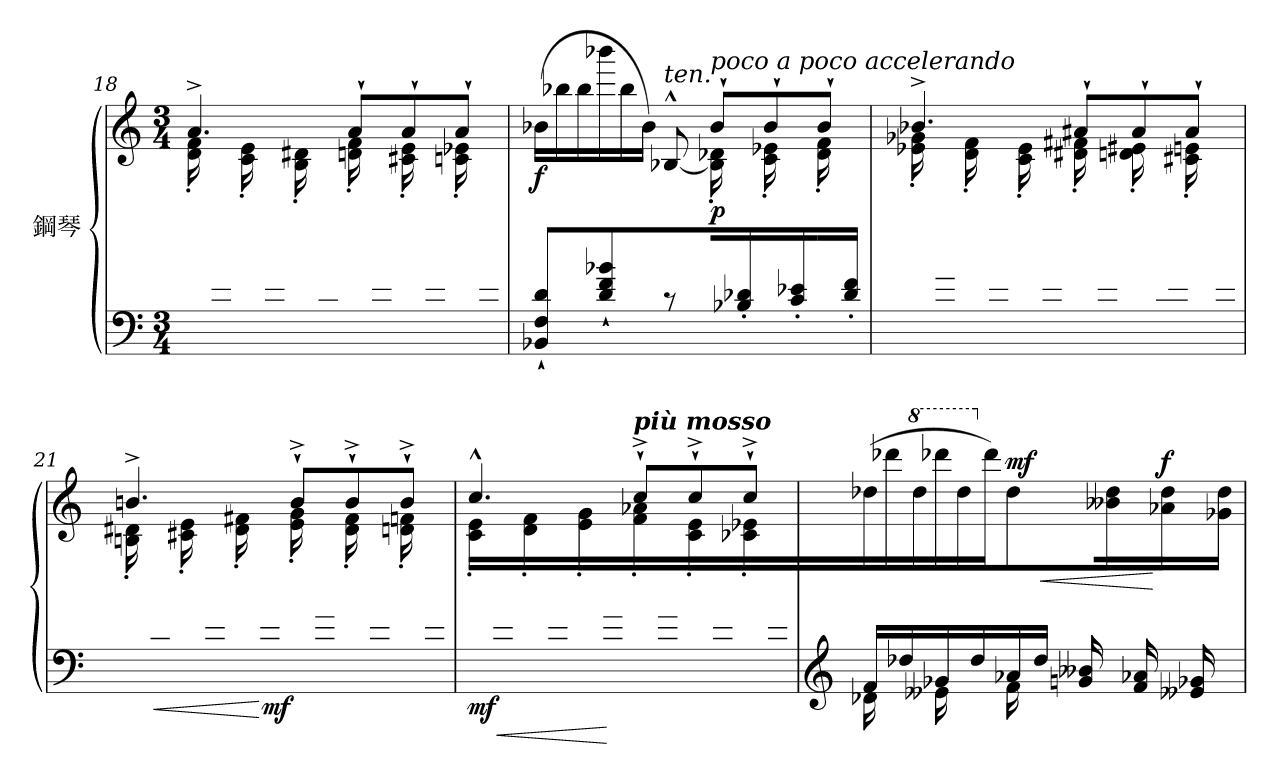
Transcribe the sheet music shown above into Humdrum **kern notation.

**kern	**kern	**dynam
*part1	*part1	*part1
*staff2	*staff1	*staff1/2
*I"鋼琴	*	*
!!LO:LB:g=z
*clefF4	*clefG2	*
*k[]	*k[]	*
*M3/4	*M3/4	*
=18	=18	=18
*	*^	*
16ryy	4.a^/	16d\' 16f\'LL	.
16d/' 16f/'	.	16ryy	.
16ryy	.	16c\' 16e\'	.
16c/' 16e/'JJ	.	16ryy	.
16ryy	.	16B\' 16d#X\'LL	.
16B/' 16d#X/'	.	16ryy	.
16ryy	8a`/L	16dn\' 16f\'	.
16dn/' 16f/'JJ	.	16ryy	.
16ryy	8a`/	16c#X\' 16e\'LL	.
16c#X/' 16e/'	.	16ryy	.
16ryy	8a`/J	16cn\' 16e-X\'	.
16cn/' 16e-X/'JJ	.	16ryy	.
=19	=19	=19	=19
*	*Xtuplet	*	*
!	!	!	!LO:DY:b
8BB-X\` 8F\` 8d\`L	(>24b-X\LL	4.ryy	f
.	24bb-X\	.	.
.	24bb-\	.	.
8d\` 8f\` 8b-X\`J	24bbb-X\	.	.
.	24bb-\	.	.
.	24b-\JJ)	.	.
!	!LO:TX:a:i:t=ten.	!	!
8r	[8B-X^^/	.	.
*	*MM153	*	*
!	!LO:TX:a:i:t=poco a poco accelerando	!	!
!	!	!	!LO:DY:b
16ryy	8b-`/L	16B-\]' 16d-X\'LL	p
16B-X/' 16d-/'JJ	.	16ryy	.
16ryy	8b-`/	16c\' 16e-X\'LL	.
16c/' 16e-X/'	.	16ryy	.
16ryy	8b-`/J	16d-\' 16f\'	.
16d-/' 16f/'JJ	.	16ryy	.
=20	=20	=20	=20
*	*MM154	*	*
16ryy	4.b-X^/	16e-X\' 16g-X\'LL	.
16e-X/' 16g-X/'	.	16ryy	.
16ryy	.	16d\' 16f\'	.
16d/' 16f/'JJ	.	16ryy	.
16ryy	.	16c\' 16e-\'LL	.
16c/' 16e-/'	.	16ryy	.
*	*MM155	*	*
16ryy	8a#X`/L	16d#X\' 16f#X\'	.
16d#X/' 16f#X/'JJ	.	16ryy	.
16ryy	8a#`/	16dn\' 16e#X\'LL	.
16dn/' 16e#X/'	.	16ryy	.
16ryy	8a#`/J	16c#X\' 16en\'	.
16c#X/' 16en/'JJ	.	16ryy	.
!!LO:PB:g=z	!!
=21	=21	=21	=21
*	*MM156	*	*
16ryy	4.bn^/	16Bn\' 16d#X\'LL	.
!	!	!	!LO:HP:b=2
16Bn/' 16d#X/'	.	16ryy	<
16ryy	.	16c#X\' 16e\'	.
16c#X/' 16e/'JJ	.	16ryy	.
16ryy	.	16d#\' 16f#X\'LL	.
!	!	!	!LO:DY:n=1:b=2
16d#/' 16f#X/'	.	16ryy	[ mf
*	*MM157	*	*
16ryy	8b`^/L	16e\' 16g\'	.
16e/' 16g/'JJ	.	16ryy	.
16ryy	8b`^/	16d#\' 16f#\'LL	.
16d#/' 16f#/'	.	16ryy	.
16ryy	8b`^/J	16dn\' 16fn\'	.
16dn/' 16fn/'JJ	.	16ryy	.
=22	=22	=22	=22
*	*MM158	*	*
!	!	!	!LO:DY:b=2
16ryy	4.cc^^/	16c\' 16e\'LL	mf
!	!	!	!LO:HP:b=2
16c/' 16e/'	.	16ryy	<
16ryy	.	16d\' 16f\'	.
16d/' 16f/'JJ	.	16ryy	.
16ryy	.	16e\' 16g\'LL	.
!	!	!	!LO:DY:n=1:b=2
16e/' 16g/'	.	16ryy	[ other-dynamics
*	*MM159	*	*
!	!LO:TX:a:Bi:t=più mosso	!	!
16ryy	8cc`^/L	16f\' 16a-X\'	.
16f/' 16a-X/'JJ	.	16ryy	.
16ryy	8cc`^/	16c\' 16e\'LL	.
16c/' 16e/'	.	16ryy	.
16ryy	8cc`^/J	16c-X\' 16e-X\'	.
16c-X/' 16e-X/'JJ	.	16ryy	.
*	*v	*v	*
=23	=23	=23
*clefG2	*	*
*	*MM160	*
*^	*	*
*	*^	*	*
4.ryy	16f/LL	16d-X\	(>24dd-X\LL	.
.	.	.	24ddd-X\	.
.	16dd-X/	16ryy	.	.
*	*	*	*8va	*
.	.	.	24ddd-\	.
.	16g-X/	16e--X\	24dddd-X\	.
.	.	.	24ddd-\	.
.	16dd-/	16ryy	.	.
*	*	*	*X8va	*
.	.	.	24ddd-\JJ)	.
!	!	!	!	!LO:HP:b
!	!	!	!	!LO:DY:n=1:a
.	16a-X/	16f\	8dd-\	< mf
.	16dd-/JJ	4..ryy	.	.
16g/ 16b--X/LL	8ryy	.	16ryy	.
16ryy	.	.	16b--X\ 16dd-\JJ	.
16f/ 16a-X/LL	4ryy	.	16ryy	.
!	!	!	!	!LO:DY:n=2:a
16ryy	.	.	16a-X\ 16dd-\JJ	[ f
16e--X/ 16g-X/LL	.	.	16ryy	.
16ryy	.	.	16g-X\ 16dd-\JJ	.
*v	*v	*v	*	*
=	=	=
*-	*-	*-
